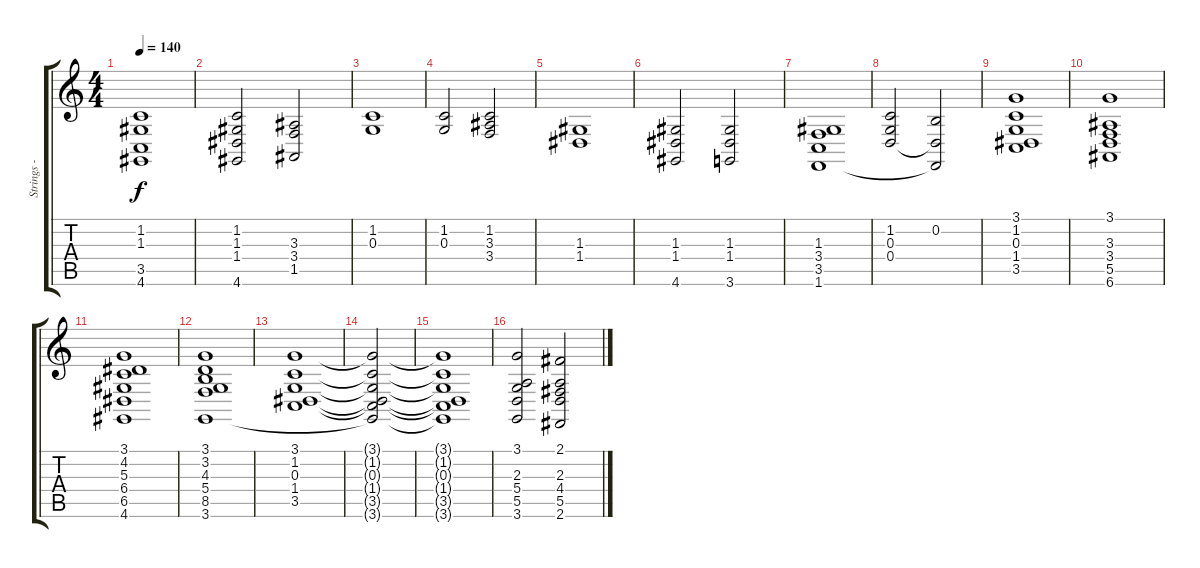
\track ("Strings - Atmosphere" "Strings - ") {instrument stringensemble2}
\staff {score tabs}
\tuning (E4 B3 G3 D3 A2 E2) {hide}
\ts (4 4)
\tempo 140
\clef g2
\ks c
(1.2 1.3 3.5 4.6).1{dy f} |
(1.2 1.3 1.4 4.6).2 (3.3 3.4 1.5).2 |
(1.2 0.3).1 |
(1.2 0.3).2 (1.2 3.3 3.4).2 |
(1.3 1.4).1 |
(1.3 1.4 4.6).2 (1.3 1.4 3.6).2 |
(1.3 3.4 3.5 1.6).1 |
(1.2 0.3 0.4).2 (0.2 0.4{t} 1.6{t}).2 |
(3.1 1.2 0.3 1.4 3.5).1 |
(3.1 3.3 3.4 5.5 6.6).1 |
(3.1 4.2 5.3 6.4 6.5 4.6).1 |
(3.1 3.2 4.3 5.4 8.5 3.6).1 |
(3.1 1.2 0.3 1.4 3.5).1 |
(3.1{t} 1.2{t} 0.3{t} 1.4{t} 3.5{t} 3.6{t}).2 |
(3.1{t} 1.2{t} 0.3{t} 1.4{t} 3.5{t} 3.6{t}).1 |
(3.1 2.3 5.4 5.5 3.6).2 (2.1 2.3 4.4 5.5 2.6).2
